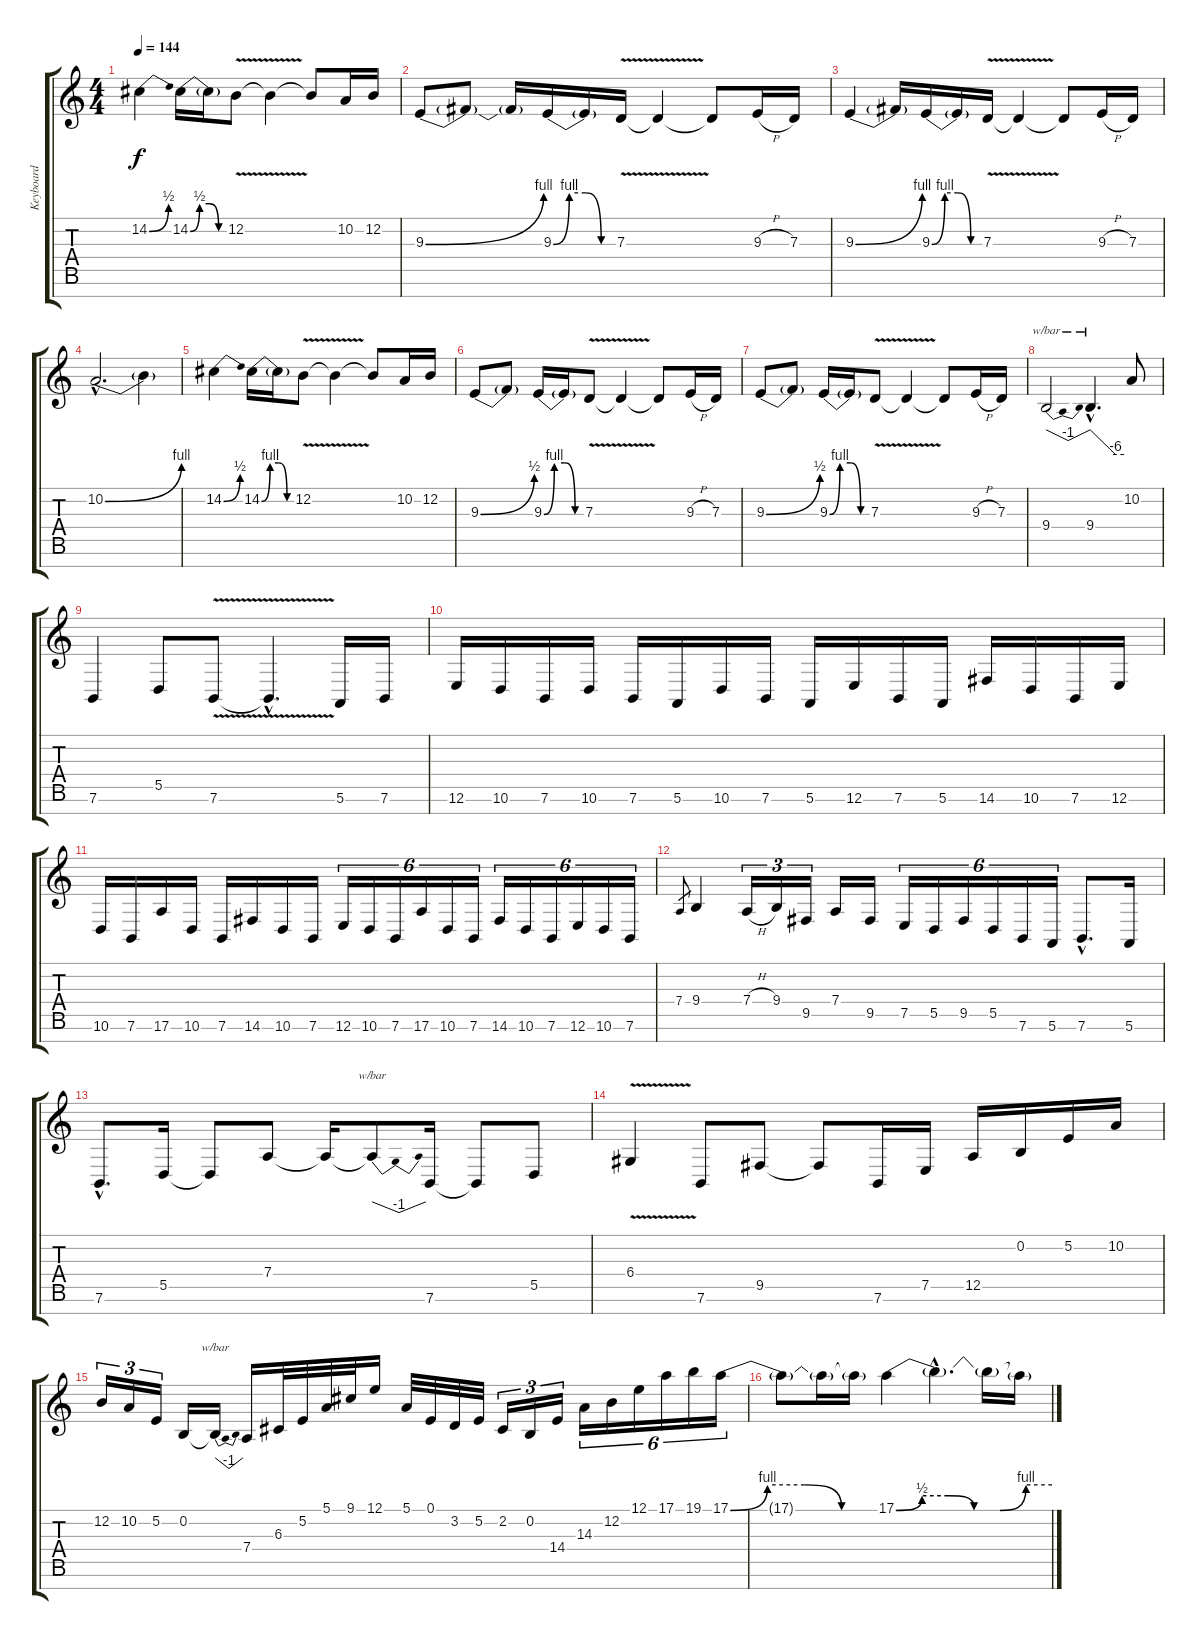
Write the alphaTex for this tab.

\track ("Keyboard" "Keyboard") {instrument electricgrandpiano}
\staff {score tabs}
\tuning (E4 B3 G3 D3 A2 E2 B1) {hide}
\ts (4 4)
\tempo 144
\clef g2
\ks c
14.2{be (bend 0 0 60 2)}.4{dy f} 14.2{be (custom 0 0 15 2 30 2 45 0 60 0)}.16 14.2{t}.16 12.2{v}.8 12.2{t}.4 12.2{t}.8 10.2.16 12.2.16 |
9.3{be (bend 0 0 60 4)}.8 9.3{t}.8 9.3{t}.16 9.3{be (custom 0 0 15 4 30 4 45 0 60 0)}.16 9.3{t}.16 7.3{v}.16 7.3{t}.4 7.3{t}.8 9.3{h}.16 7.3.16 |
9.3{be (bend 0 0 60 4)}.4 9.3{t}.16 9.3{be (custom 0 0 15 4 30 4 45 0 60 0)}.16 9.3{t}.16 7.3{v}.16 7.3{t}.4 7.3{t}.8 9.3{h}.16 7.3.16 |
10.2{be (bend 0 0 60 4) hac}.2{d} 10.2{t}.4 |
14.2{be (bend 0 0 60 2)}.4 14.2{be (custom 0 0 15 4 30 4 45 0 60 0)}.16 14.2{t}.16 12.2{v}.8 12.2{t}.4 12.2{t}.8 10.2.16 12.2.16 |
9.3{be (bend 0 0 60 2)}.8 9.3{t}.8 9.3{be (custom 0 0 15 4 30 4 45 0 60 0)}.16 9.3{t}.16 7.3{v}.8 7.3{t}.4 7.3{t}.8 9.3{h}.16 7.3.16 |
9.3{be (bend 0 0 60 2)}.8 9.3{t}.8 9.3{be (custom 0 0 15 4 30 4 45 0 60 0)}.16 9.3{t}.16 7.3{v}.8 7.3{t}.4 7.3{t}.8 9.3{h}.16 7.3.16 |
9.4.2{tbe (dip default 0 0 30 -4 60 0)} 9.4{hac}.4{d tbe (custom default 0 0 45 -24 60 -24)} 10.2.8 |
7.6.4 5.5.8 7.6{v}.8 7.6{hac t}.4{d} 5.6.16 7.6.16 |
12.6.16 10.6.16 7.6.16 10.6.16 7.6.16 5.6.16 10.6.16 7.6.16 5.6.16 12.6.16 7.6.16 5.6.16 14.6.16 10.6.16 7.6.16 12.6.16 |
10.6.16 7.6.16 17.6.16 10.6.16 7.6.16 14.6.16 10.6.16 7.6.16 12.6.16{tu (6 4)} 10.6.16{tu (6 4)} 7.6.16{tu (6 4)} 17.6.16{tu (6 4)} 10.6.16{tu (6 4)} 7.6.16{tu (6 4)} 14.6.16{tu (6 4)} 10.6.16{tu (6 4)} 7.6.16{tu (6 4)} 12.6.16{tu (6 4)} 10.6.16{tu (6 4)} 7.6.16{tu (6 4)} |
7.4.8{gr} 9.4.4 7.4{h}.16{tu (3 2)} 9.4.16{tu (3 2)} 9.5.16{tu (3 2)} 7.4.16 9.5.16 7.5.16{tu (6 4)} 5.5.16{tu (6 4)} 9.5.16{tu (6 4)} 5.5.16{tu (6 4)} 7.6.16{tu (6 4)} 5.6.16{tu (6 4)} 7.6{hac}.8{d} 5.6.16 |
7.6{hac}.8{d} 5.5.16 5.5{t}.8 7.4.8 7.4{t}.16 7.4{t}.8{tbe (dip default 0 0 30 -4 60 0)} 7.6.16 7.6{t}.8 5.5.8 |
6.4{v}.4 7.6.8 9.5.8 9.5{t}.8 7.6.16 7.5.16 12.5.16 0.2.16 5.2.16 10.2.16 |
12.2.16{tu (3 2)} 10.2.16{tu (3 2)} 5.2.16{tu (3 2)} 0.2.16 0.2{t}.16{tbe (dip default 0 0 30 -4 60 0)} 7.4.16 6.3.32 5.2.32 5.1.32 9.1.32 12.1.16 5.1.32 0.1.32 3.2.32 5.2.32 2.2.16{tu (3 2)} 0.2.16{tu (3 2)} 14.4.16{tu (3 2)} 14.3.16{tu (6 4)} 12.2.16{tu (6 4)} 12.1.16{tu (6 4)} 17.1.16{tu (6 4)} 19.1.16{tu (6 4)} 17.1{be (custom 0 0 15 4 30 4 45 0 60 0)}.16{tu (6 4)} |
17.1{t}.8 17.1{t}.16 17.1{t}.16 17.1{be (custom 0 0 10 2 20 2 30 0 40 0 50 4 60 4)}.4 17.1{hac t}.4{d} 17.1{t}.16 17.1{t}.16
